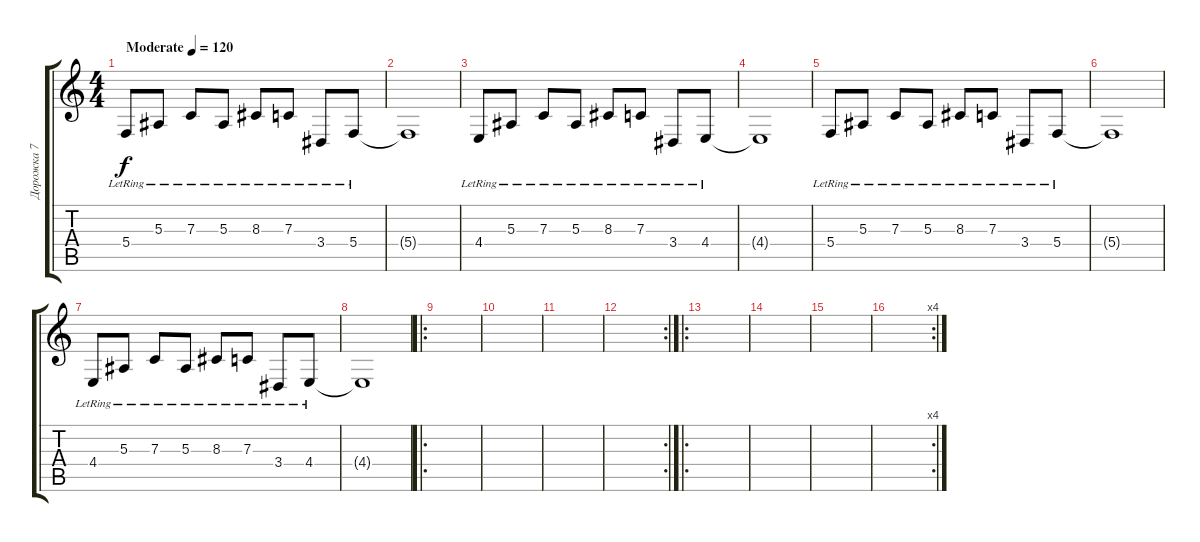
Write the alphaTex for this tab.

\track ("Дорожка 7" "Дорожка 7") {instrument viola}
\staff {score tabs}
\tuning (D4 A3 F3 C3 G2 C2) {hide}
\ts (4 4)
\tempo (120 "Moderate")
\clef g2
\ks c
5.4{lr}.8{dy f instrument viola} 5.3{lr}.8 7.3{lr}.8 5.3{lr}.8 8.3{lr}.8 7.3{lr}.8 3.4{lr}.8 5.4{lr}.8 |
5.4{t}.1 |
4.4{lr}.8 5.3{lr}.8 7.3{lr}.8 5.3{lr}.8 8.3{lr}.8 7.3{lr}.8 3.4{lr}.8 4.4{lr}.8 |
4.4{t}.1 |
5.4{lr}.8 5.3{lr}.8 7.3{lr}.8 5.3{lr}.8 8.3{lr}.8 7.3{lr}.8 3.4{lr}.8 5.4{lr}.8 |
5.4{t}.1 |
4.4{lr}.8 5.3{lr}.8 7.3{lr}.8 5.3{lr}.8 8.3{lr}.8 7.3{lr}.8 3.4{lr}.8 4.4{lr}.8 |
4.4{t}.1 |
\ro
|
|
|
\rc 2
|
\ro
|
|
|
\rc 4
